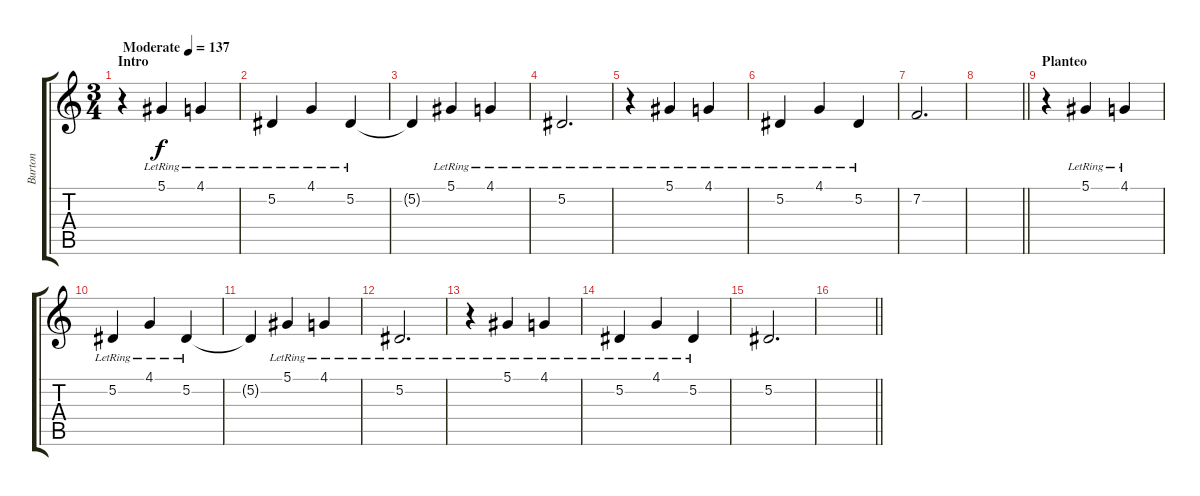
\track ("Burton" "Burton") {instrument pad1newage}
\staff {score tabs}
\tuning (Eb4 Bb3 Gb3 Db3 Ab2 Eb2) {hide}
\ts (3 4)
\section ("" "Intro")
\tempo (137 "Moderate")
\clef g2
\ks c
r.4{dy f instrument pad1newage} 5.1{lr}.4 4.1{lr}.4 |
5.2{lr}.4 4.1{lr}.4 5.2{lr}.4 |
5.2{t}.4 5.1{lr}.4 4.1{lr}.4 |
5.2{lr}.2{d} |
r.4 5.1{lr}.4 4.1{lr}.4 |
5.2{lr}.4 4.1{lr}.4 5.2{lr}.4 |
7.2.2{d} |
\barLineRight lightlight
|
\section ("" "Planteo")
r.4 5.1{lr}.4 4.1{lr}.4 |
5.2{lr}.4 4.1{lr}.4 5.2{lr}.4 |
5.2{t}.4 5.1{lr}.4 4.1{lr}.4 |
5.2{lr}.2{d} |
r.4 5.1{lr}.4 4.1{lr}.4 |
5.2{lr}.4 4.1{lr}.4 5.2{lr}.4 |
5.2.2{d} |
\barLineRight lightlight
